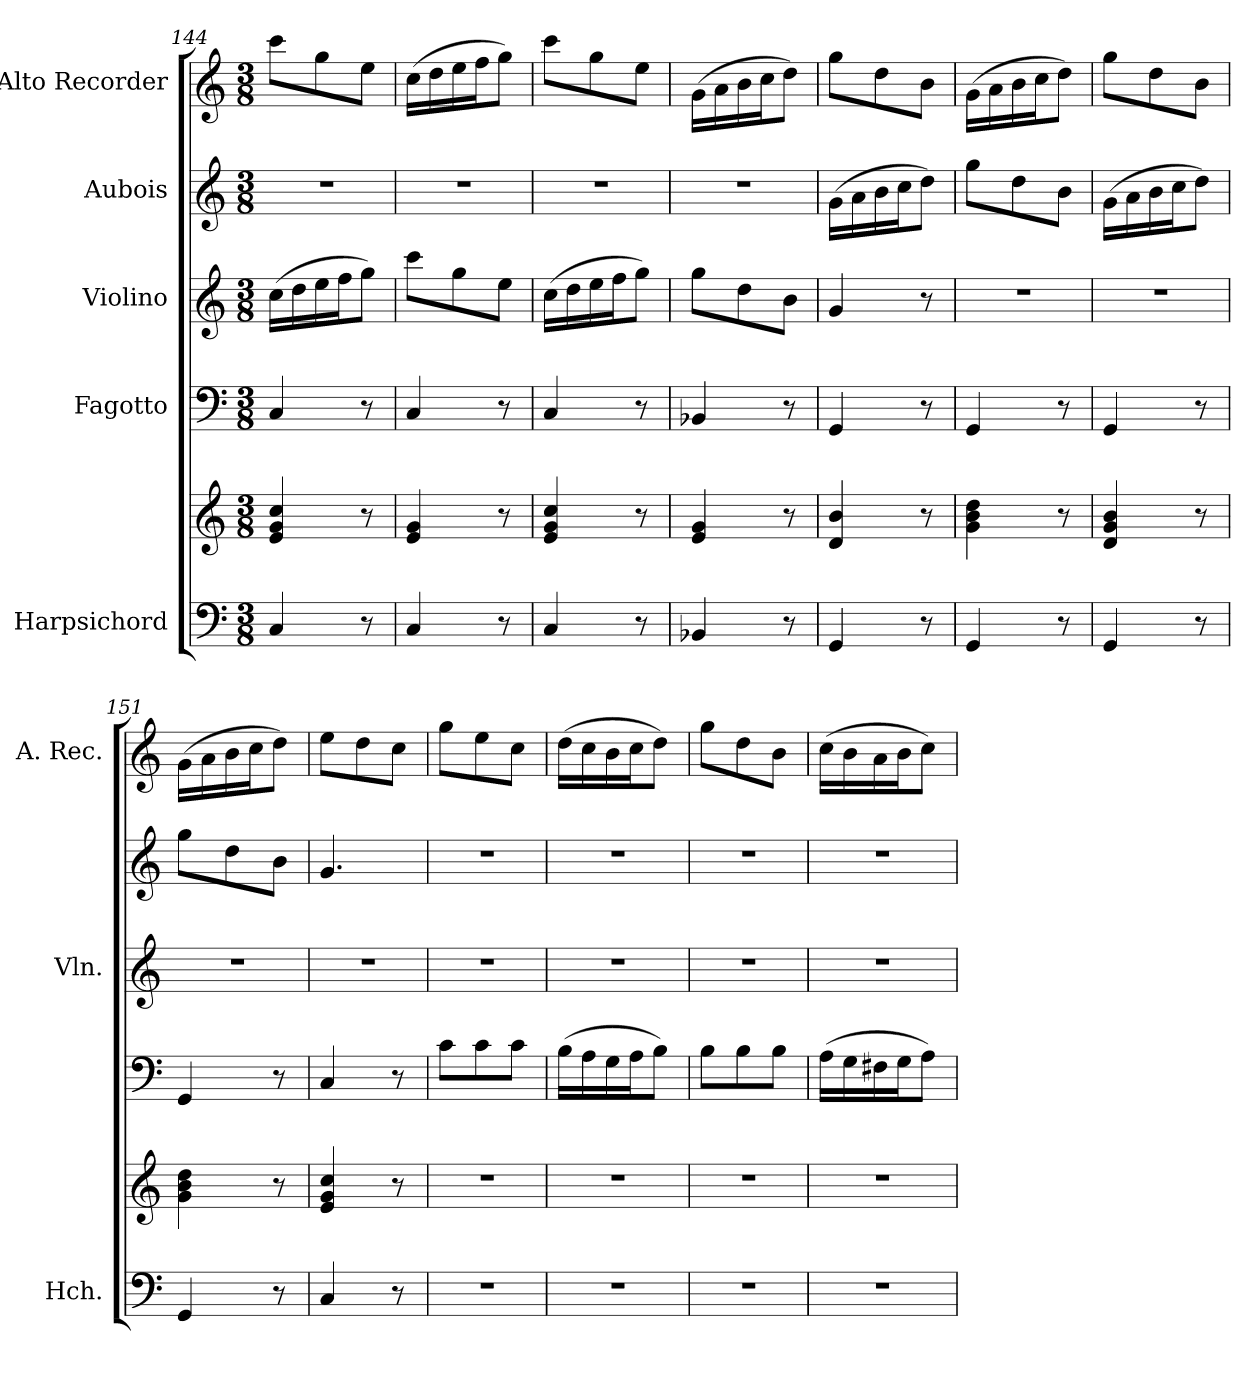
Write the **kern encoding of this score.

**kern	**kern	**kern	**kern	**kern	**kern
*part5	*part5	*part4	*part3	*part2	*part1
*staff6	*staff5	*staff4	*staff3	*staff2	*staff1
*I"Harpsichord	*	*I"Fagotto	*I"Violino	*I"Aubois	*I"Alto Recorder
*I'Hch.	*	*	*I'Vln.	*	*I'A. Rec.
*clefF4	*clefG2	*clefF4	*clefG2	*clefG2	*clefG2
*k[]	*k[]	*k[]	*k[]	*k[]	*k[]
*M3/8	*M3/8	*M3/8	*M3/8	*M3/8	*M3/8
=144	=144	=144	=144	=144	=144
4C/	4e/ 4g/ 4cc/	4C/	(16cc\LL	4.r	8ccc\L
.	.	.	16dd\	.	.
.	.	.	16ee\	.	8gg\
.	.	.	16ff\J	.	.
8r	8r	8r	8gg\J)	.	8ee\J
=145	=145	=145	=145	=145	=145
4C/	4e/ 4g/	4C/	8ccc\L	4.r	(16cc\LL
.	.	.	.	.	16dd\
.	.	.	8gg\	.	16ee\
.	.	.	.	.	16ff\J
8r	8r	8r	8ee\J	.	8gg\J)
=146	=146	=146	=146	=146	=146
4C/	4e/ 4g/ 4cc/	4C/	(16cc\LL	4.r	8ccc\L
.	.	.	16dd\	.	.
.	.	.	16ee\	.	8gg\
.	.	.	16ff\J	.	.
8r	8r	8r	8gg\J)	.	8ee\J
=147	=147	=147	=147	=147	=147
4BB-X/	4e/ 4g/	4BB-X/	8gg\L	4.r	(16g\LL
.	.	.	.	.	16a\
.	.	.	8dd\	.	16b\
.	.	.	.	.	16cc\J
8r	8r	8r	8b\J	.	8dd\J)
=148	=148	=148	=148	=148	=148
4GG/	4d/ 4b/	4GG/	4g/	(16g\LL	8gg\L
.	.	.	.	16a\	.
.	.	.	.	16b\	8dd\
.	.	.	.	16cc\J	.
8r	8r	8r	8r	8dd\J)	8b\J
=149	=149	=149	=149	=149	=149
4GG/	4g\ 4b\ 4dd\	4GG/	4.r	8gg\L	(16g\LL
.	.	.	.	.	16a\
.	.	.	.	8dd\	16b\
.	.	.	.	.	16cc\J
8r	8r	8r	.	8b\J	8dd\J)
=150	=150	=150	=150	=150	=150
4GG/	4d/ 4g/ 4b/	4GG/	4.r	(16g\LL	8gg\L
.	.	.	.	16a\	.
.	.	.	.	16b\	8dd\
.	.	.	.	16cc\J	.
8r	8r	8r	.	8dd\J)	8b\J
=151	=151	=151	=151	=151	=151
4GG/	4g\ 4b\ 4dd\	4GG/	4.r	8gg\L	(16g\LL
.	.	.	.	.	16a\
.	.	.	.	8dd\	16b\
.	.	.	.	.	16cc\J
8r	8r	8r	.	8b\J	8dd\J)
=152	=152	=152	=152	=152	=152
4C/	4e/ 4g/ 4cc/	4C/	4.r	4.g/	8ee\L
.	.	.	.	.	8dd\
8r	8r	8r	.	.	8cc\J
=153	=153	=153	=153	=153	=153
4.r	4.r	8c\L	4.r	4.r	8gg\L
.	.	8c\	.	.	8ee\
.	.	8c\J	.	.	8cc\J
!!LO:LB:g=z
=154	=154	=154	=154	=154	=154
4.r	4.r	(16B\LL	4.r	4.r	(16dd\LL
.	.	16A\	.	.	16cc\
.	.	16G\	.	.	16b\
.	.	16A\J	.	.	16cc\J
.	.	8B\J)	.	.	8dd\J)
=155	=155	=155	=155	=155	=155
4.r	4.r	8B\L	4.r	4.r	8gg\L
.	.	8B\	.	.	8dd\
.	.	8B\J	.	.	8b\J
=156	=156	=156	=156	=156	=156
4.r	4.r	(16A\LL	4.r	4.r	(16cc\LL
.	.	16G\	.	.	16b\
.	.	16F#X\	.	.	16a\
.	.	16G\J	.	.	16b\J
.	.	8A\J)	.	.	8cc\J)
=	=	=	=	=	=
*-	*-	*-	*-	*-	*-
